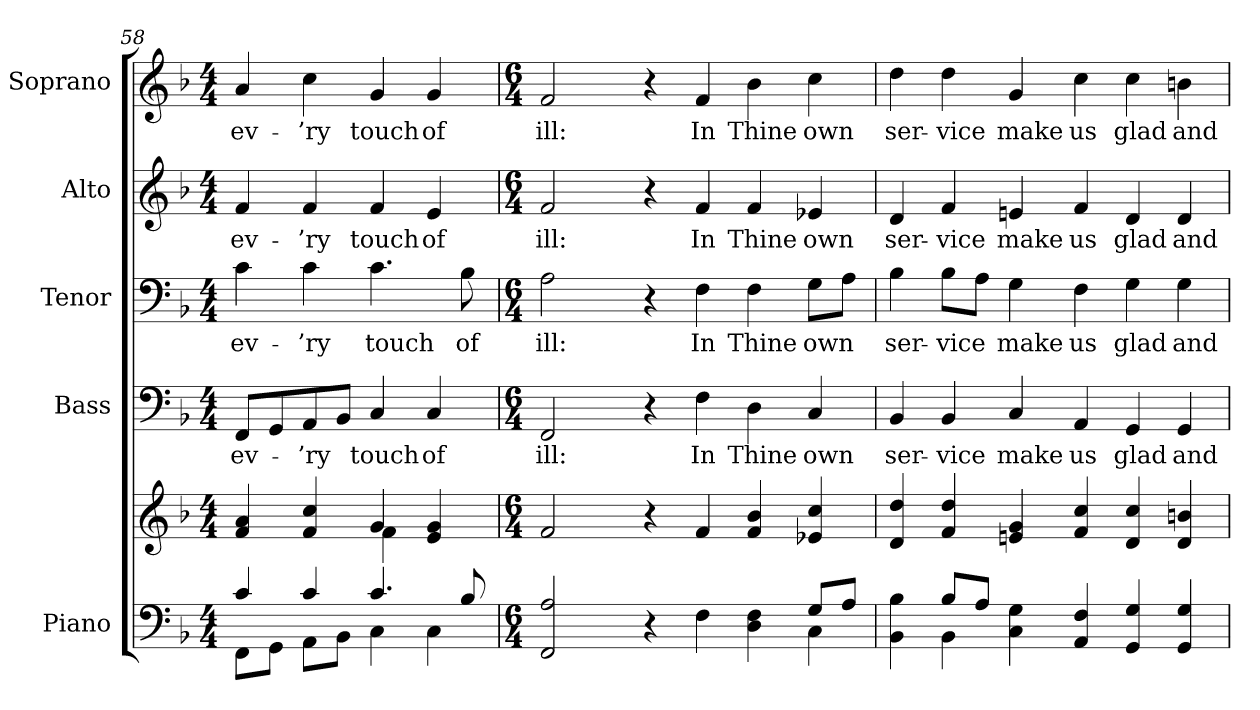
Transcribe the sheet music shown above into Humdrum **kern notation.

**kern	**kern	**kern	**text	**kern	**text	**kern	**text	**kern	**text
*part5	*part5	*part4	*part4	*part3	*part3	*part2	*part2	*part1	*part1
*staff6	*staff5	*staff4	*staff4	*staff3	*staff3	*staff2	*staff2	*staff1	*staff1
*I"Piano	*	*I"Bass	*	*I"Tenor	*	*I"Alto	*	*I"Soprano	*
*I'Pno.	*	*I'B.	*	*I'T.	*	*I'A.	*	*I'S.	*
!!LO:PB:g=z
*clefF4	*clefG2	*clefF4	*	*clefF4	*	*clefG2	*	*clefG2	*
*k[b-]	*k[b-]	*k[b-]	*	*k[b-]	*	*k[b-]	*	*k[b-]	*
*F:	*F:	*F:	*	*F:	*	*F:	*	*F:	*
*M4/4	*M4/4	*M4/4	*	*M4/4	*	*M4/4	*	*M4/4	*
=58	=58	=58	=58	=58	=58	=58	=58	=58	=58
*^	*^	*	*	*	*	*	*	*	*
!	!	!	!	!	!LO:LY:b:color=#000000	!	!	!	!	!	!
!	!	!	!	!	!	!	!LO:LY:b:color=#000000	!	!	!	!
!	!	!	!	!	!	!	!	!	!LO:LY:b:color=#000000	!	!
!	!	!	!	!	!	!	!	!	!	!	!LO:LY:b:color=#000000
4ci/	8FFi\L	4fi/ 4ai	4ryy	8FFi/L	ev-	4ci\	ev-	4fi/	ev-	4ai/	ev-
.	8GGi\J	.	.	8GGi/	.	.	.	.	.	.	.
!	!	!	!	!	!LO:LY:b:color=#000000	!	!	!	!	!	!
!	!	!	!	!	!	!	!LO:LY:b:color=#000000	!	!	!	!
!	!	!	!	!	!	!	!	!	!LO:LY:b:color=#000000	!	!
!	!	!	!	!	!	!	!	!	!	!	!LO:LY:b:color=#000000
4ci/	8AAi\L	4fi/ 4cci	4ryy	8AAi/	-’ry	4ci\	-’ry	4fi/	-’ry	4cci\	-’ry
.	8BB-i\J	.	.	8BB-i/J	.	.	.	.	.	.	.
!	!	!	!	!	!LO:LY:b:color=#000000	!	!	!	!	!	!
!	!	!	!	!	!	!	!LO:LY:b:color=#000000	!	!	!	!
!	!	!	!	!	!	!	!	!	!LO:LY:b:color=#000000	!	!
!	!	!	!	!	!	!	!	!	!	!	!LO:LY:b:color=#000000
4.ci/	4Ci\	4gi/	4fi\	4Ci/	touch	4.ci\	touch	4fi/	touch	4gi/	touch
!	!	!	!	!	!LO:LY:b:color=#000000	!	!	!	!	!	!
!	!	!	!	!	!	!	!	!	!LO:LY:b:color=#000000	!	!
!	!	!	!	!	!	!	!	!	!	!	!LO:LY:b:color=#000000
.	4Ci\	4ei/ 4gi	4ryy	4Ci/	of	.	.	4ei/	of	4gi/	of
!	!	!	!	!	!	!	!LO:LY:b:color=#000000	!	!	!	!
8B-i/	.	.	.	.	.	8B-i\	of	.	.	.	.
=59	=59	=59	=59	=59	=59	=59	=59	=59	=59	=59	=59
*M6/4	*	*M6/4	*	*M6/4	*	*M6/4	*	*M6/4	*	*M6/4	*
!	!	!	!	!	!LO:LY:b:color=#000000	!	!	!	!	!	!
!	!	!	!	!	!	!	!LO:LY:b:color=#000000	!	!	!	!
!	!	!	!	!	!	!	!	!	!LO:LY:b:color=#000000	!	!
!	!	!	!	!	!	!	!	!	!	!	!LO:LY:b:color=#000000
2FFi/ 2Ai	2.ryy	2fi/	4ryy	2FFi/	ill:	2Ai\	ill:	2fi/	ill:	2fi/	ill:
.	.	.	4ryy	.	.	.	.	.	.	.	.
4r	.	4r	4ryy	4r	.	4r	.	4r	.	4r	.
!	!	!	!	!	!LO:LY:b:color=#000000	!	!	!	!	!	!
!	!	!	!	!	!	!	!LO:LY:b:color=#000000	!	!	!	!
!	!	!	!	!	!	!	!	!	!LO:LY:b:color=#000000	!	!
!	!	!	!	!	!	!	!	!	!	!	!LO:LY:b:color=#000000
4Fi\	4ryy	4fi/	2.ryy	4Fi\	In	4Fi\	In	4fi/	In	4fi/	In
!	!	!	!	!	!LO:LY:b:color=#000000	!	!	!	!	!	!
!	!	!	!	!	!	!	!LO:LY:b:color=#000000	!	!	!	!
!	!	!	!	!	!	!	!	!	!LO:LY:b:color=#000000	!	!
!	!	!	!	!	!	!	!	!	!	!	!LO:LY:b:color=#000000
4Di\ 4Fi	4ryy	4fi/ 4b-i	.	4Di\	Thine	4Fi\	Thine	4fi/	Thine	4b-i\	Thine
!	!	!	!	!	!LO:LY:b:color=#000000	!	!	!	!	!	!
!	!	!	!	!	!	!	!LO:LY:b:color=#000000	!	!	!	!
!	!	!	!	!	!	!	!	!	!LO:LY:b:color=#000000	!	!
!	!	!	!	!	!	!	!	!	!	!	!LO:LY:b:color=#000000
8Gi/L	4Ci\	4e-Xi/ 4cci	.	4Ci/	own	8Gi\L	own	4e-Xi/	own	4cci\	own
8Ai/J	.	.	.	.	.	8Ai\J	.	.	.	.	.
*	*	*v	*v	*	*	*	*	*	*	*	*
=60	=60	=60	=60	=60	=60	=60	=60	=60	=60	=60
!	!	!	!	!LO:LY:b:color=#000000	!	!	!	!	!	!
!	!	!	!	!	!	!LO:LY:b:color=#000000	!	!	!	!
!	!	!	!	!	!	!	!	!LO:LY:b:color=#000000	!	!
!	!	!	!	!	!	!	!	!	!	!LO:LY:b:color=#000000
4BB-i\ 4B-i	4ryy	4di/ 4ddi	4BB-i/	ser-	4B-i\	ser-	4di/	ser-	4ddi\	ser-
!	!	!	!	!LO:LY:b:color=#000000	!	!	!	!	!	!
!	!	!	!	!	!	!LO:LY:b:color=#000000	!	!	!	!
!	!	!	!	!	!	!	!	!LO:LY:b:color=#000000	!	!
!	!	!	!	!	!	!	!	!	!	!LO:LY:b:color=#000000
8B-i/L	4BB-i\	4fi/ 4ddi	4BB-i/	-vice	8B-i\L	-vice	4fi/	-vice	4ddi\	-vice
8Ai/J	.	.	.	.	8Ai\J	.	.	.	.	.
!	!	!	!	!LO:LY:b:color=#000000	!	!	!	!	!	!
!	!	!	!	!	!	!LO:LY:b:color=#000000	!	!	!	!
!	!	!	!	!	!	!	!	!LO:LY:b:color=#000000	!	!
!	!	!	!	!	!	!	!	!	!	!LO:LY:b:color=#000000
4Ci\ 4Gi	4ryy	4eni/ 4gi	4Ci/	make	4Gi\	make	4eni/	make	4gi/	make
!	!	!	!	!LO:LY:b:color=#000000	!	!	!	!	!	!
!	!	!	!	!	!	!LO:LY:b:color=#000000	!	!	!	!
!	!	!	!	!	!	!	!	!LO:LY:b:color=#000000	!	!
!	!	!	!	!	!	!	!	!	!	!LO:LY:b:color=#000000
4AAi/ 4Fi	2.ryy	4fi/ 4cci	4AAi/	us	4Fi\	us	4fi/	us	4cci\	us
!	!	!	!	!LO:LY:b:color=#000000	!	!	!	!	!	!
!	!	!	!	!	!	!LO:LY:b:color=#000000	!	!	!	!
!	!	!	!	!	!	!	!	!LO:LY:b:color=#000000	!	!
!	!	!	!	!	!	!	!	!	!	!LO:LY:b:color=#000000
4GGi/ 4Gi	.	4di/ 4cci	4GGi/	glad	4Gi\	glad	4di/	glad	4cci\	glad
!	!	!	!	!LO:LY:b:color=#000000	!	!	!	!	!	!
!	!	!	!	!	!	!LO:LY:b:color=#000000	!	!	!	!
!	!	!	!	!	!	!	!	!LO:LY:b:color=#000000	!	!
!	!	!	!	!	!	!	!	!	!	!LO:LY:b:color=#000000
4GGi/ 4Gi	.	4di/ 4bni	4GGi/	and	4Gi\	and	4di/	and	4bni\	and
*v	*v	*	*	*	*	*	*	*	*	*
=	=	=	=	=	=	=	=	=	=
*-	*-	*-	*-	*-	*-	*-	*-	*-	*-
